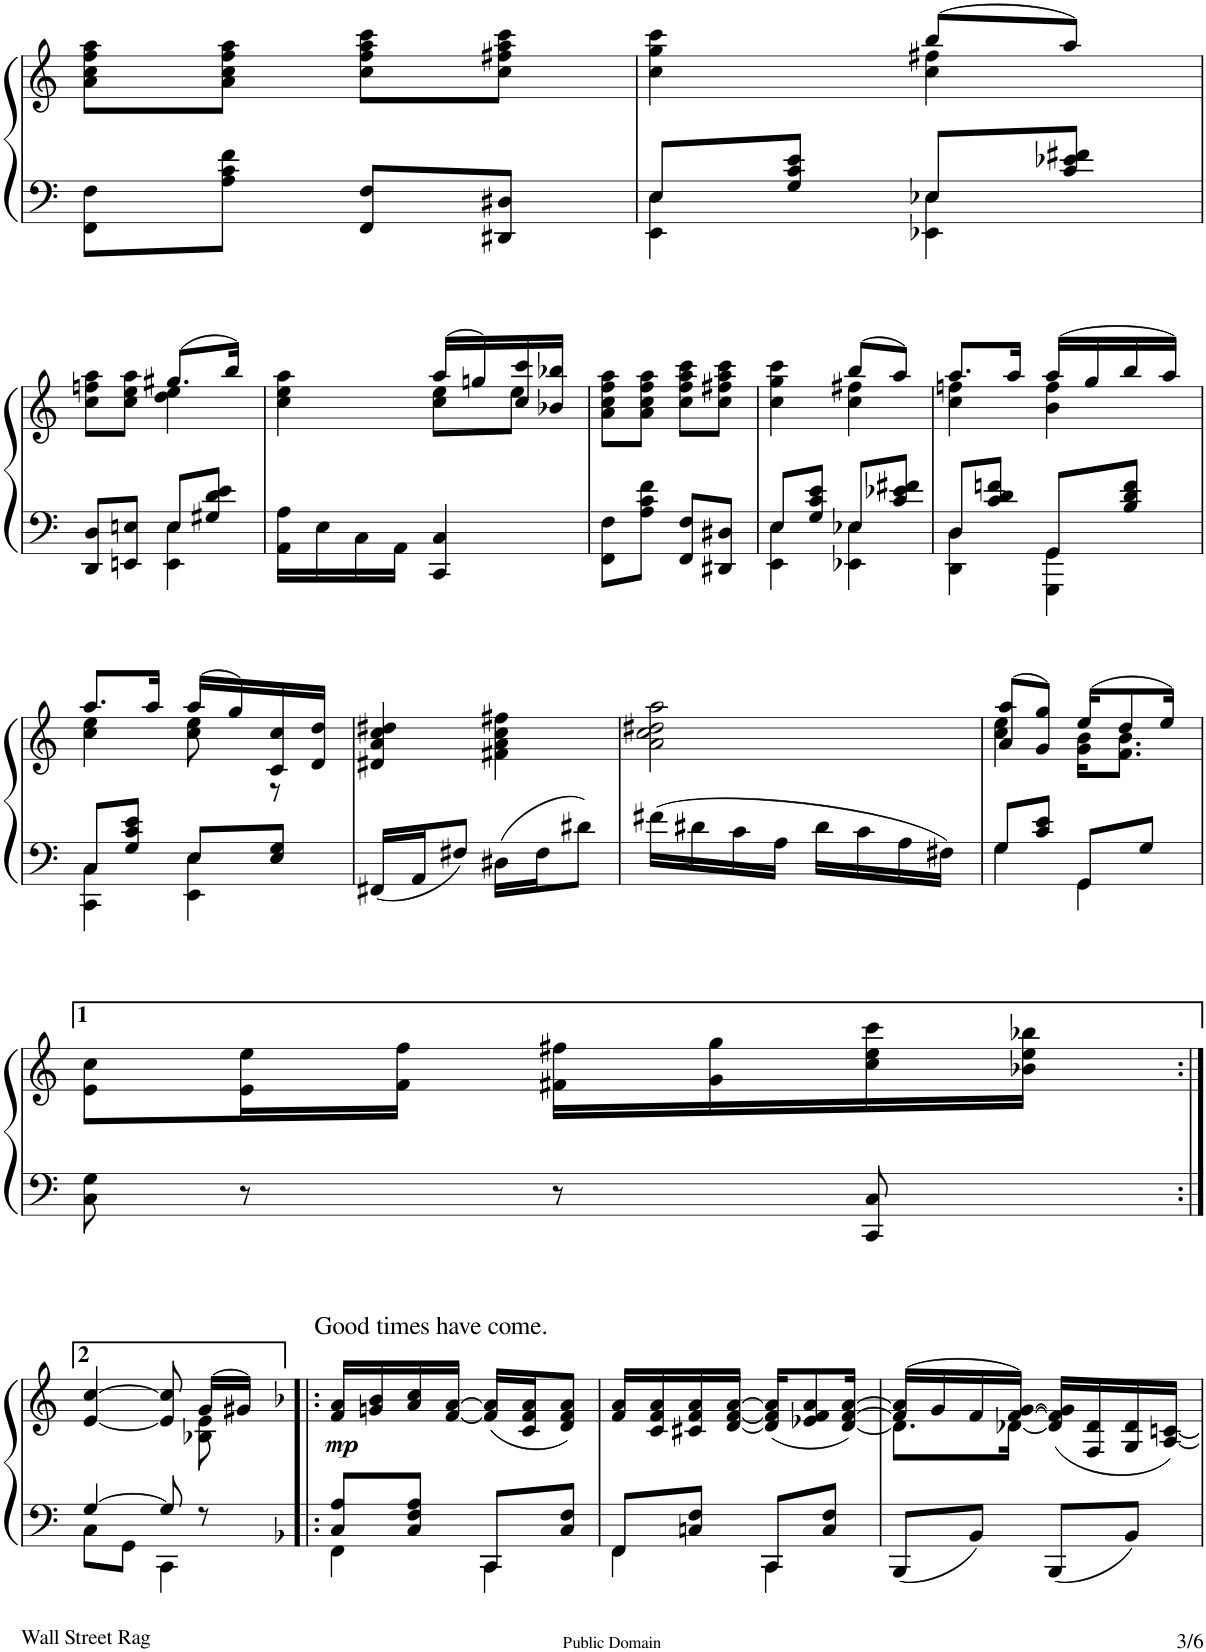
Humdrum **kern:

**kern	**kern	**dynam
*part1	*part1	*part1
*staff2	*staff1	*staff1/2
*I"PIANO.	*	*
*I'Pno	*	*
!!LO:PB:g=z
*clefF4	*clefG2	*
*k[]	*k[]	*
*M2/4	*M2/4	*
=26	=26	=26
8FF\ 8F\L	8a\ 8cc\ 8ff\ 8aa\L	.
8A\ 8c\ 8f\J	8a\ 8cc\ 8ff\ 8aa\J	.
8FF/ 8F/L	8cc\ 8ff\ 8aa\ 8ccc\L	.
8DD#X/ 8D#X/J	8cc\ 8ff#X\ 8aa\ 8ccc\J	.
=27	=27	=27
*^	*^	*
8E/L	4EE\ 4E\	4cc\ 4gg\ 4ccc\	4ryy	.
8G/ 8c/ 8e/J	.	.	.	.
8E-X/L	4EE-X\ 4E-\	(8bb/L	4cc\ 4ff#X\	.
8c/ 8e-X/ 8f#X/J	.	8aa/J)	.	.
!!LO:LB:g=z	!!
=28	=28	=28	=28	=28
8DD/ 8D/L	4ryy	8cc\ 8ffn\ 8aa\L	4ryy	.
8EEn/ 8En/J	.	8cc\ 8ee\ 8aa\J	.	.
8E/L	4EE\ 4E\	(8.gg#X/L	4dd\ 4ee\	.
8G#X/ 8d/ 8e/J	.	.	.	.
.	.	16bb/Jk)	.	.
*v	*v	*	*	*
=29	=29	=29	=29
16AA\ 16A\LL	4cc\ 4ee\ 4aa\	4ryy	.
16E\	.	.	.
16C\	.	.	.
16AA\JJ	.	.	.
4CC/ 4C/	(16aa/LL	8cc\ 8ee\L	.
.	16ggn/)	.	.
.	16cc/ 16ccc/	8ee\J	.
.	16b-X/ 16bb-X/JJ	.	.
*	*v	*v	*
=30	=30	=30
8FF\ 8F\L	8a\ 8cc\ 8ff\ 8aa\L	.
8A\ 8c\ 8f\J	8a\ 8cc\ 8ff\ 8aa\J	.
8FF/ 8F/L	8cc\ 8ff\ 8aa\ 8ccc\L	.
8DD#X/ 8D#X/J	8cc\ 8ff#X\ 8aa\ 8ccc\J	.
=31	=31	=31
*^	*^	*
8E/L	4EE\ 4E\	4cc\ 4gg\ 4ccc\	4ryy	.
8G/ 8c/ 8e/J	.	.	.	.
8E-X/L	4EE-X\ 4E-\	(8bb/L	4cc\ 4ff#X\	.
8c/ 8e-X/ 8f#X/J	.	8aa/J)	.	.
=32	=32	=32	=32	=32
8D/L	4DD\ 4D\	8.aa/L	4cc\ 4ffn\	.
8c/ 8d/ 8fn/J	.	.	.	.
.	.	16aa/Jk	.	.
8GG/L	4GGG\ 4GG\	(16aa/LL	4b\ 4ff\	.
.	.	16gg/	.	.
8B/ 8d/ 8f/J	.	16bb/	.	.
.	.	16aa/JJ)	.	.
!!LO:LB:g=z	!!
=33	=33	=33	=33	=33
8C/L	4CC\ 4C\	8.aa/L	4cc\ 4ee\	.
8G/ 8c/ 8e/J	.	.	.	.
.	.	16aa/Jk	.	.
8E/L	4EE\ 4E\	(16aa/LL	8cc\ 8ee\	.
.	.	16gg/)	.	.
8E/ 8G/J	.	16c/ 16cc/	8r	.
.	.	16d/ 16dd/JJ	.	.
*v	*v	*	*	*
*	*v	*v	*
=34	=34	=34
16FF#X/LL	4d#X/ 4a/ 4cc/ 4dd#X/	.
16AA/J	.	.
8F#X/J	.	.
16D#X\LL	4f#X\ 4a\ 4cc\ 4ff#X\	.
16F#\J	.	.
8d#X\J	.	.
=35	=35	=35
16f#X\LL	2a\ 2cc\ 2dd#X\ 2aa\	.
16d#X\	.	.
16c\	.	.
16A\JJ	.	.
16d#\LL	.	.
16c\	.	.
16A\	.	.
16F#X\JJ	.	.
=36	=36	=36
*^	*^	*
8G/L	4G\	(8a/ 8aa/L	4cc\ 4ee\	.
8c/ 8e/J	.	8g/ 8gg/J)	.	.
8GG/L	4GG\	(16ee/KL	16g\ 16b\KL	.
.	.	8dd/	8.f\ 8.b\J	.
8G/J	.	.	.	.
.	.	16ee/Jk)	.	.
*v	*v	*	*	*
*	*v	*v	*
!!LO:LB:g=z
=37	=37	=37
8C\ 8G\	8e\ 8cc\L	.
8r	16e\ 16ee\L	.
.	16f\ 16ff\JJ	.
8r	16f#X\ 16ff#X\LL	.
.	16g\ 16gg\	.
8CC/ 8C/	16cc\ 16ee\ 16ccc\	.
.	16b-X\ 16ee\ 16bb-X\JJ	.
!!LO:LB:g=z
=38:|!	=38:|!	=38:|!
*^	*^	*
[4G/	8C\L	[4e/ [4cc/	4.ryy	.
.	8GG\J	.	.	.
8G/]	4CC\	8e/] 8cc/]	.	.
8r	.	(16g/LL	8B-X\ 8e\	.
.	.	16g#X/JJ)	.	.
*	*	*v	*v	*
=39!|:	=39!|:	=39!|:	=39!|:
*k[b-]	*	*k[b-]	*
*F:	*	*F:	*
!	!	!LO:TX:a:t=Good times have come.	!
!	!	!	!LO:DY:b
8C/ 8A/L	4FF\	16f/ 16a/LL	mp
.	.	16gn/ 16b-/	.
8C/ 8F/ 8A/J	.	16a/ 16cc/	.
.	.	[16f/ [16a/JJ	.
8CC/L	4CC\	(16f/] 16a/]LL	.
.	.	16c/ 16f/ 16a/J	.
8C/ 8F/J	.	8d/ 8f/ 8a/J)	.
=40	=40	=40	=40
8FF/L	4FF\	16f/ 16a/LL	.
.	.	16c/ 16f/ 16a/	.
8Cn/ 8F/J	.	16c#X/ 16f/ 16a/	.
.	.	[16d/ [16f/ [16a/JJ	.
8CC/L	4CC\	(16d/] 16f/] 16a/]KL	.
.	.	8e-X/ 8f/ 8a/	.
8C/ 8F/J	.	.	.
.	.	[16d/ [16f/ [16a/Jk)	.
*v	*v	*	*
=41	=41	=41
*	*^	*
8BBB-/L	(16f/] 16a/]LL	8.d\L]	.
.	16g/	.	.
8BB-/J	16f/	.	.
.	[16f/ [16g/JJ)	[16d-X\Jk	.
8BBB-/L	(16d-/] 16f/] 16g/]LL	4ryy	.
.	16F/ 16d-/	.	.
8BB-/J	16G/ 16d-/	.	.
.	[16A/ [16cn/JJ)	.	.
*	*v	*v	*
=	=	=
*-	*-	*-
